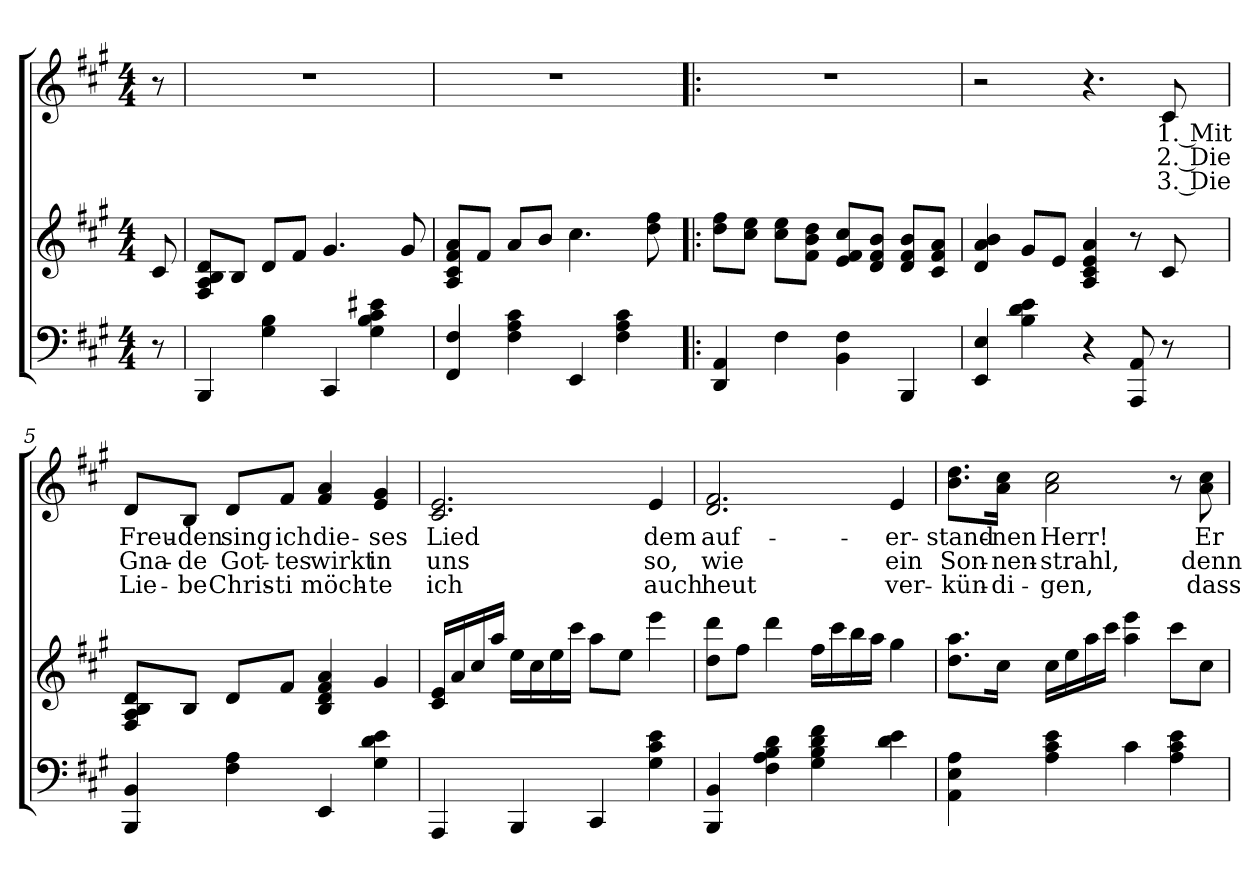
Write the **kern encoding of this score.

**kern	**kern	**kern	**text	**text	**text
*part2	*part2	*part1	*part1	*part1	*part1
*staff3	*staff2	*staff1	*staff1	*staff1	*staff1
*clefF4	*clefG2	*clefG2	*	*	*
*k[f#c#g#]	*k[f#c#g#]	*k[f#c#g#]	*	*	*
*A:	*A:	*A:	*	*	*
*M4/4	*M4/4	*M4/4	*	*	*
=	=	=	=	=	=
8r	8c#/	8r	.	.	.
=1	=1	=1	=1	=1	=1
4BBB/	8F#/ 8A/ 8B/ 8d/L	1r	.	.	.
.	8B/J	.	.	.	.
4G#\ 4B\	8d/L	.	.	.	.
.	8f#/J	.	.	.	.
4CC#/	4.g#/	.	.	.	.
4G#\ 4B\ 4c#\ 4e#X\	.	.	.	.	.
.	8g#/	.	.	.	.
=2	=2	=2	=2	=2	=2
4FF#/ 4F#/	8A/ 8c#/ 8f#/ 8a/L	1r	.	.	.
.	8f#/J	.	.	.	.
4F#\ 4A\ 4c#\	8a/L	.	.	.	.
.	8b/J	.	.	.	.
4EE/	4.cc#\	.	.	.	.
4F#\ 4A\ 4c#\	.	.	.	.	.
.	8dd\ 8ff#\	.	.	.	.
=3!|:	=3!|:	=3!|:	=3!|:	=3!|:	=3!|:
4DD/ 4AA/	8dd\ 8ff#\L	1r	.	.	.
.	8cc#\ 8ee\J	.	.	.	.
4F#\	8cc#\ 8ee\L	.	.	.	.
.	8f#\ 8b\ 8dd\J	.	.	.	.
4BB\ 4F#\	8e/ 8f#/ 8cc#/L	.	.	.	.
.	8d/ 8f#/ 8b/J	.	.	.	.
4BBB/	8d/ 8f#/ 8b/L	.	.	.	.
.	8c#/ 8f#/ 8a/J	.	.	.	.
!!LO:LB:g=z
=4	=4	=4	=4	=4	=4
4EE/ 4E/	4d/ 4a/ 4b/	2r	.	.	.
4B\ 4d\ 4e\	8g#/L	.	.	.	.
.	8e/J	.	.	.	.
4r	4A/ 4c#/ 4e/ 4a/	4.r	.	.	.
8AAA/ 8AA/	8r	.	.	.	.
!	!	!	!LO:LY:b	!LO:LY:b	!LO:LY:b
8r	8c#/	8c#/	1. Mit	2. Die	3. Die
=5	=5	=5	=5	=5	=5
!	!	!	!LO:LY:b	!LO:LY:b	!LO:LY:b
4BBB/ 4BB/	8F#/ 8A/ 8B/ 8d/L	8d/L	Freu-	Gna-	Lie-
!	!	!	!LO:LY:b	!LO:LY:b	!LO:LY:b
.	8B/J	8B/J	-den	-de	-be
!	!	!	!LO:LY:b	!LO:LY:b	!LO:LY:b
4F#\ 4A\	8d/L	8d/L	sing	Got-	Chris-
!	!	!	!LO:LY:b	!LO:LY:b	!LO:LY:b
.	8f#/J	8f#/J	ich	-tes	-ti
!	!	!	!LO:LY:b	!LO:LY:b	!LO:LY:b
4EE/	4B/ 4d/ 4f#/ 4a/	4f#/ 4a/	die-	wirkt	möch-
!	!	!	!LO:LY:b	!LO:LY:b	!LO:LY:b
4G#\ 4d\ 4e\	4g#/	4e/ 4g#/	-ses	in	-te
=6	=6	=6	=6	=6	=6
!	!	!	!LO:LY:b	!LO:LY:b	!LO:LY:b
4AAA/	16c#/ 16e/LL	2.c#/ 2.e/	Lied	uns	ich
.	16a/	.	.	.	.
.	16cc#/	.	.	.	.
.	16aa/JJ	.	.	.	.
4BBB/	16ee\LL	.	.	.	.
.	16cc#\	.	.	.	.
.	16ee\	.	.	.	.
.	16ccc#\JJ	.	.	.	.
4CC#/	8aa\L	.	.	.	.
.	8ee\J	.	.	.	.
!	!	!	!LO:LY:b	!LO:LY:b	!LO:LY:b
4G#\ 4c#\ 4e\	4eee\	4e/	dem	so,	auch
=7	=7	=7	=7	=7	=7
!	!	!	!LO:LY:b	!LO:LY:b	!LO:LY:b
4BBB/ 4BB/	8dd\ 8ddd\L	2.d/ 2.f#/	auf-	wie	heut
.	8ff#\J	.	.	.	.
4F#\ 4A\ 4B\ 4d\	4ddd\	.	.	.	.
4G#\ 4B\ 4d\ 4f#\	16ff#\LL	.	.	.	.
.	16ccc#\	.	.	.	.
.	16bb\	.	.	.	.
.	16aa\JJ	.	.	.	.
!	!	!	!LO:LY:b	!LO:LY:b	!LO:LY:b
4d\ 4e\	4gg#\	4e/	-er-	ein	ver-
!!LO:LB:g=z
=8	=8	=8	=8	=8	=8
!	!	!	!LO:LY:b	!LO:LY:b	!LO:LY:b
4AA\ 4E\ 4A\	8.dd\ 8.aa\L	8.b\ 8.dd\L	-stand-	Son-	-kün-
!	!	!	!LO:LY:b	!LO:LY:b	!LO:LY:b
.	16cc#\Jk	16a\ 16cc#\Jk	-nen	-nen-	-di-
!	!	!	!LO:LY:b	!LO:LY:b	!LO:LY:b
4A\ 4c#\ 4e\	16cc#\LL	2a\ 2cc#\	Herr!	-strahl,	-gen,
.	16ee\	.	.	.	.
.	16aa\	.	.	.	.
.	16ccc#\JJ	.	.	.	.
4c#\	4aa\ 4eee\	.	.	.	.
4A\ 4c#\ 4e\	8ccc#\L	8r	.	.	.
!	!	!	!LO:LY:b	!LO:LY:b	!LO:LY:b
.	8cc#\J	8a\ 8cc#\	Er	denn	dass
=	=	=	=	=	=
*-	*-	*-	*-	*-	*-
